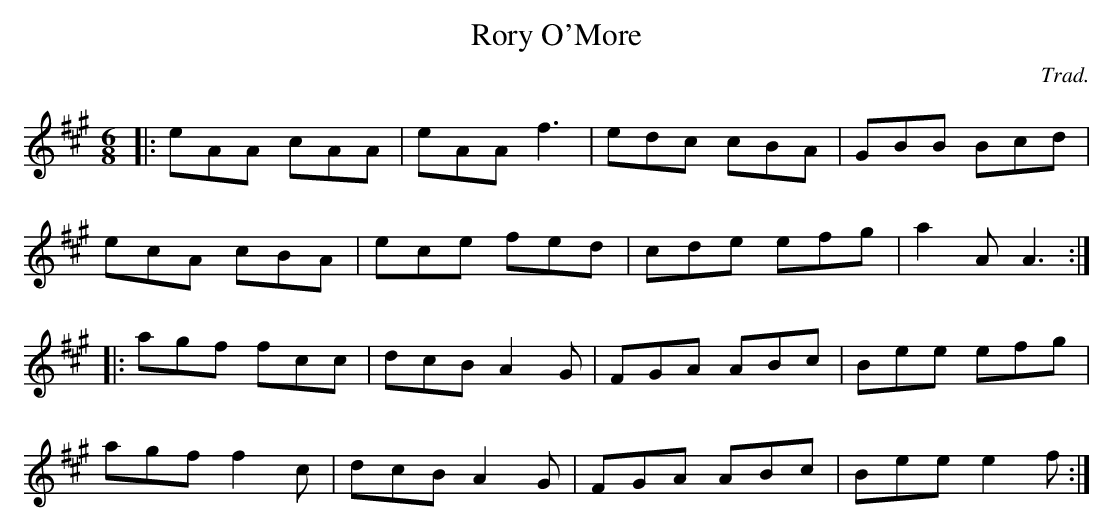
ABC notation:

X:1
T:Rory O'More
C:Trad.
M:6/8
L:1/8
K:A
|:eAA cAA|eAA f3|edc cBA|GBB Bcd|!
ecA cBA|ece fed|cde efg|a2A A3:|!
|:agf fcc|dcB A2G|FGA ABc|Bee efg|!
agf f2c|dcB A2G|FGA ABc|Bee e2f:|!
